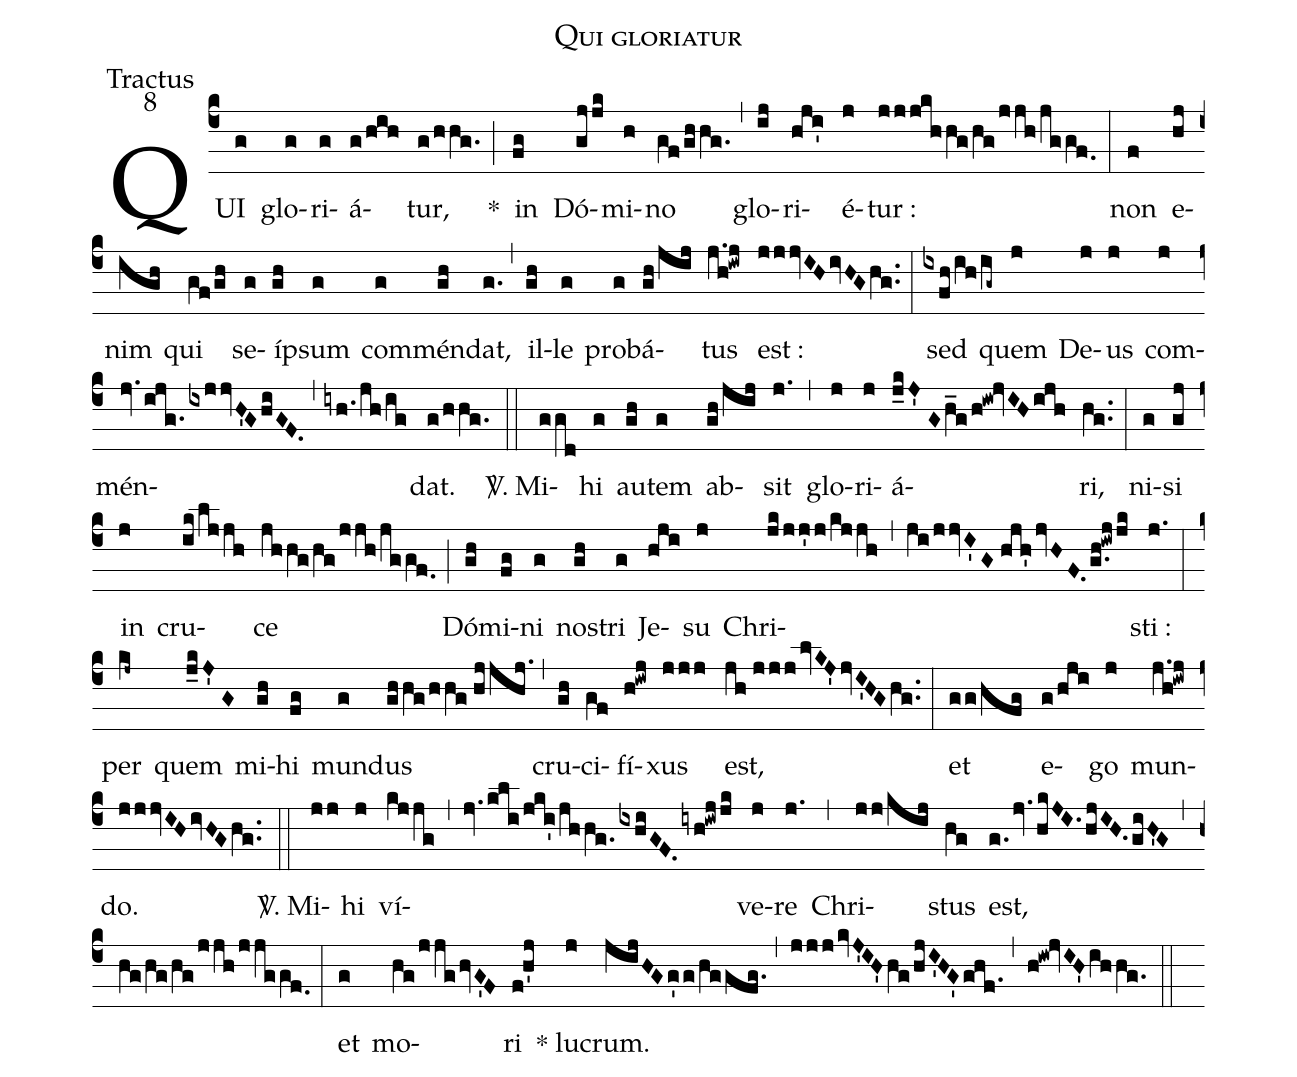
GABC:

name:Qui gloriatur;
office-part:Tractus;
mode:8;
%%
(c4) QUI(g) glo(g)ri(g)á(g/hih)tur,(g/hhg.) <clear>*(;) in(fg) Dó(gjjk)mi(h)no(gf/ghhg.) (,) glo(ij)ri(hji')é(j)tur :(jjjkhhg/hg/jjh/jggf.0) (:) non(f) e(hj)nim(igh) qui(gf/gh) se(g)í(gh)psum(g) com(g)mén(gh)dat,(g.) (,) <nlba>il(gh)le</nlba>(g) pro(g)bá(gh/jij)tus(j.h!iwj) est :(jjjvIHivHGhg..) (:) sed(ixfh/ih/ig~) quem(j) De(j)us(j) com(j)mén(jv.ijg.ixjjvH'GhiGF.)(,)(iyh./jh/ig)dat.(g/hhg.) (::)
<sp>V/</sp>. Mi(ggd)hi(g) au(gh)tem(g) ab(gh/jij)sit(j.) (,) glo(j)ri(j)á(j_kJ'//Gh_g/h!iw!jvIHijh)ri,(hg..) (:) ni(g)si(gj) in(j) cru(ik/ljjh)ce(jhhg/hg/jjh/jggf.0) (;) Dó(gh)mi(fg)ni(g) no(gh)stri(g) Je(hji)su(j) Chri(jk/jj'j/kjjh)(,)(ji/jjvI'G//hjh'jvHF.g.h!iwjjk)sti :(j.) (:) per(kj~) quem(j_kJ'//G) mi(gh)hi(fg) mun(g)dus(ghhg/hhg//hjjhj.) (,) cru(gh)ci(gf)fí(h!iwj)xus(jjj) est,(jh//jjjlvKJ'jvI'HGhg..) (:) et(gg/hfg) e(g/hji)go(j) mun(j.h!iwj)do.(jjjvIHivHGhg..) (::)
<sp>V/</sp>. Mi(jj)hi(j) ví(kjjg)(,)(jv.kli/jki'/jhhg.ixhiGF.iyh!iwjjk)ve(j)re(j.) (,) Chri(jj/kij)stus(hg) est,(g.jv.hkJI.hjIH.giH'G) (,) (hg/hg/hg/jjh/jjggf.0) (:) et(g) mo(hg/jjghvG'F)ri(f!h'j) () * lu(j)crum.(jijHGg'g/hggfg.) (,) (jjjkvJ'IH'hg/hjI'HG'ghf.1) (,) (h!iw!jvIH'ihhg.) (::)
